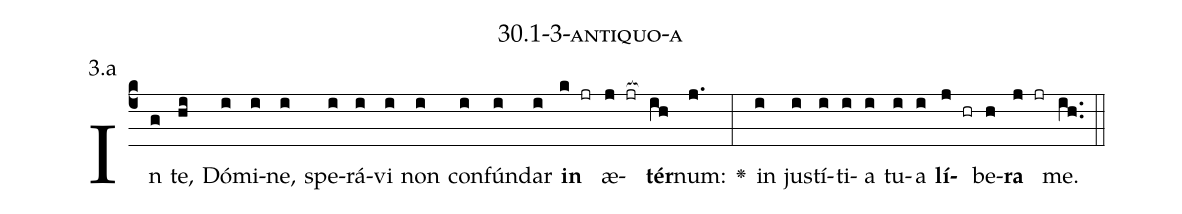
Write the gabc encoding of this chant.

name: 30.1-3-antiquo-a;
annotation: 3.a;
%%
(c4)In(g) te,(hi) Dó(i)mi(i)ne,(i) spe(i)rá(i)vi(i) non(i) con(i)fún(i)dar(i) <b>in</b>(k jr) æ(j jr[ocb:1{])<b>tér</b>(ih[ocb:0}])num:(j.) <v>\greheightstar</v>(:) in(i) jus(i)tí(i)ti(i)a(i) tu(i)a(i) <b>lí</b>(j hr)be(h)<b>ra</b>(j jr) me.(ih..) (::)


%E(i) u(i) o(j) u(h) a(j) e.(ih..) (::)
